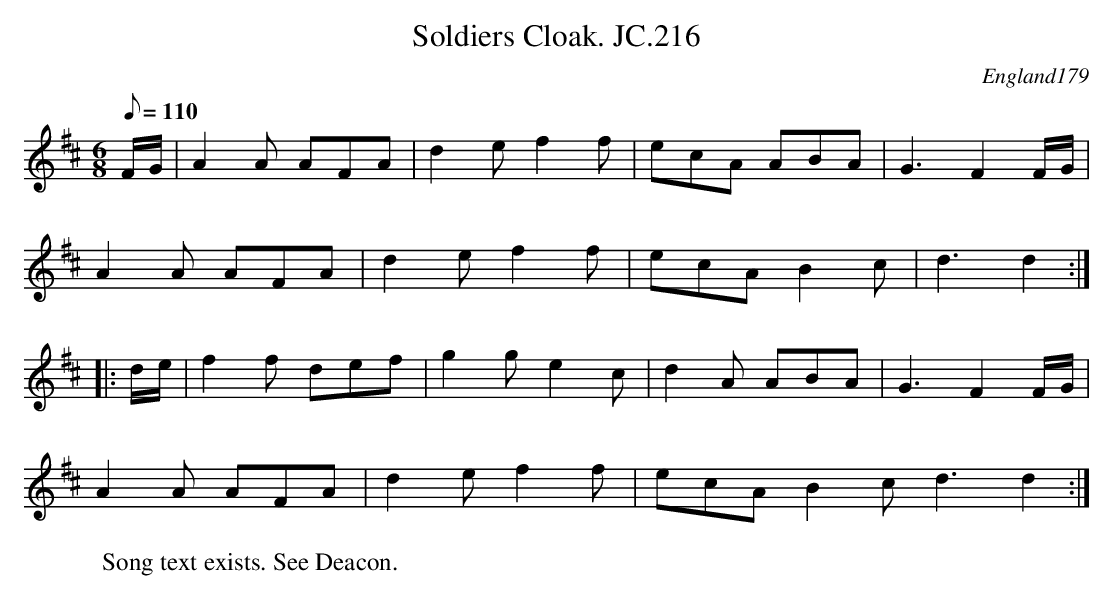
X:1
T:Soldiers Cloak. JC.216
M:6/8
L:1/8
Q:110
O:England179
K:D
F/G/|A2A AFA|d2ef2f|ecA ABA|G3F2F/G/|!
A2A AFA|d2ef2f|ecA B2c|d3d2:|!
|:d/e/|f2f def|g2ge2c|d2A ABA|G3F2F/G/|!
A2A AFA|d2ef2f|ecAB2cd3d2:|]
W:Song text exists. See Deacon.
